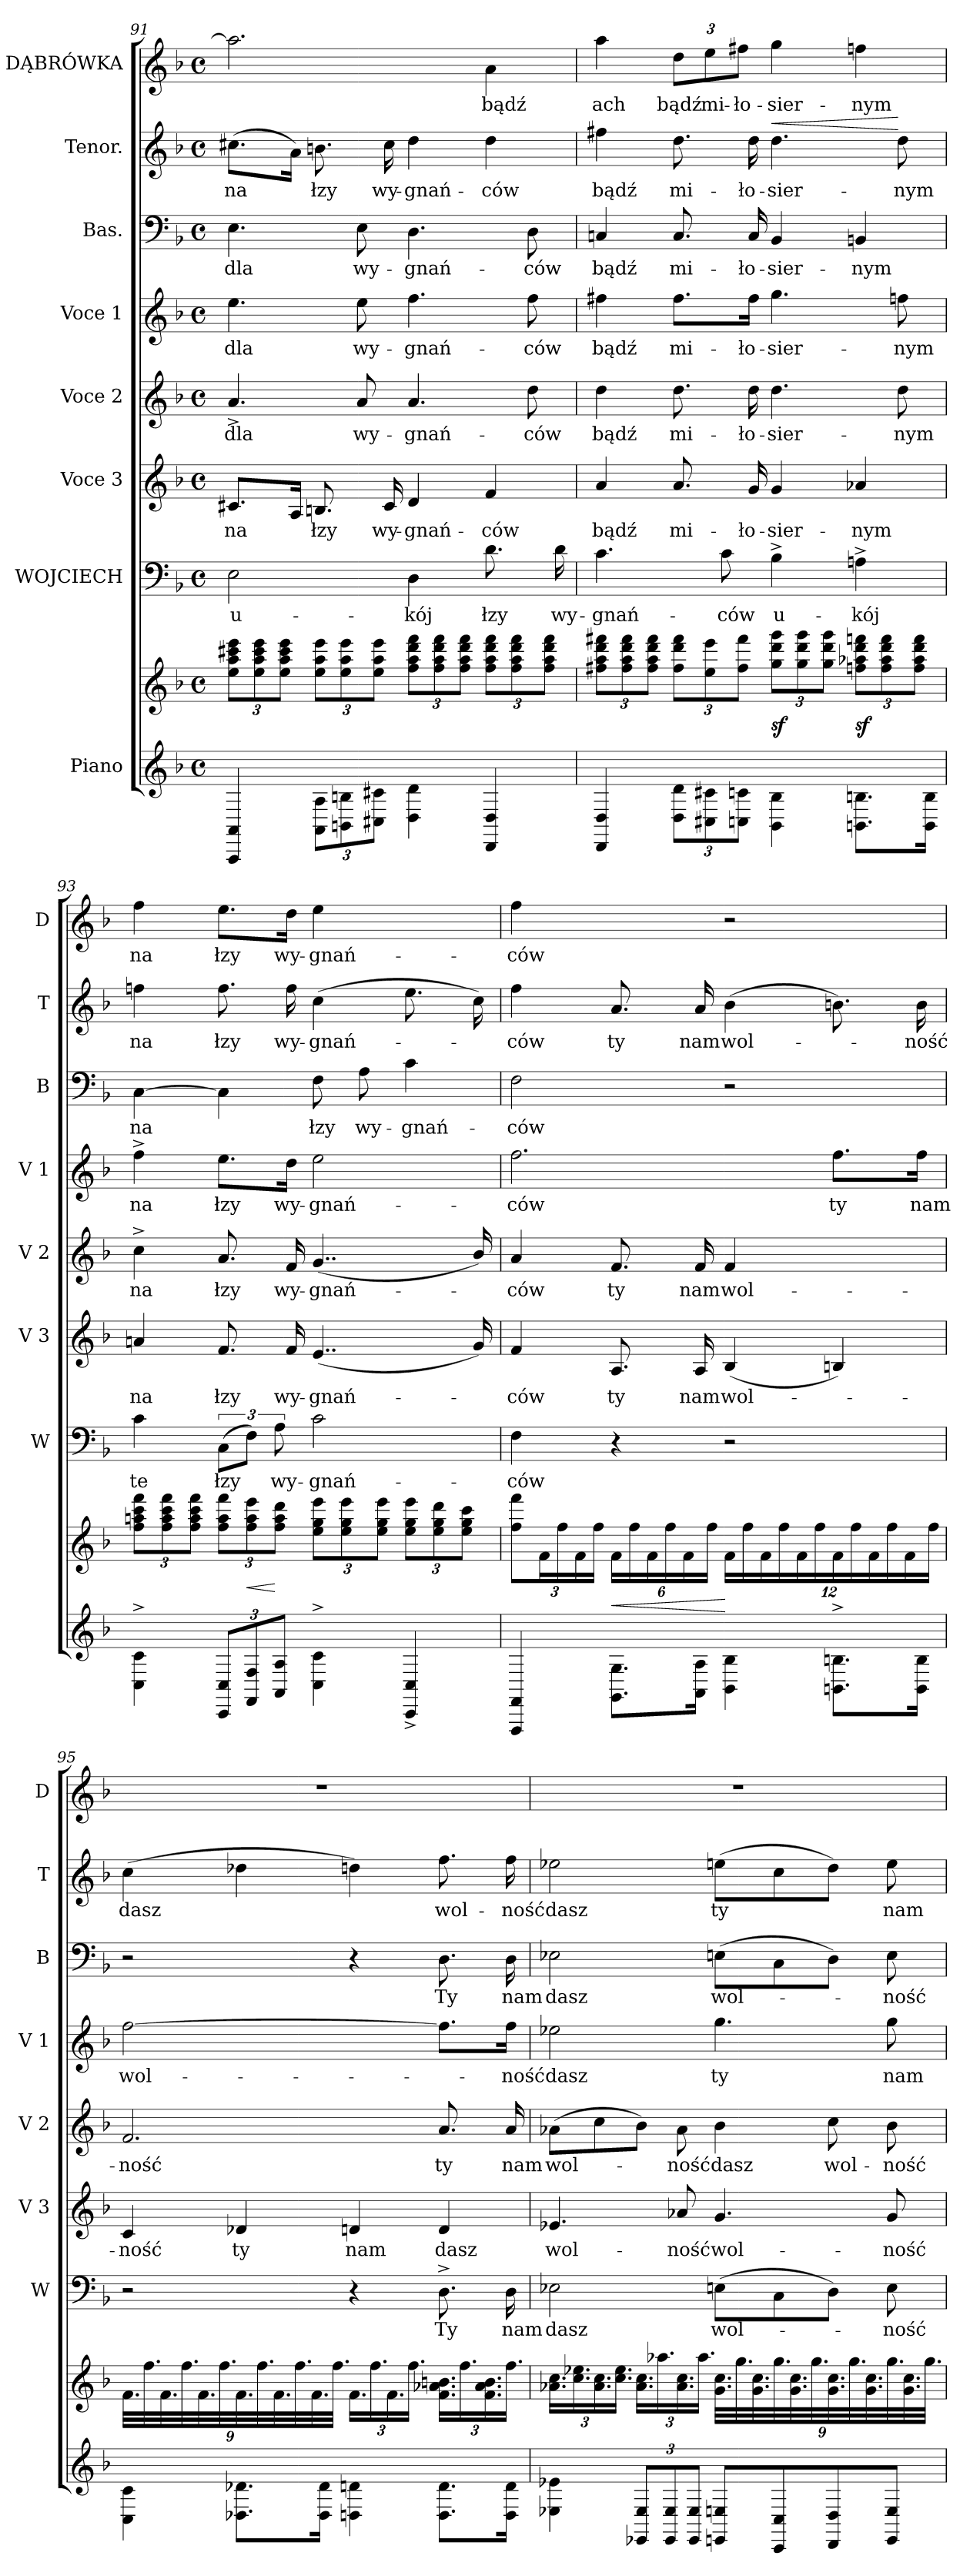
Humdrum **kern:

**kern	**kern	**dynam	**kern	**text	**kern	**text	**kern	**text	**kern	**text	**kern	**text	**kern	**text	**dynam	**kern	**text
*part8	*part8	*part8	*part7	*part7	*part6	*part6	*part5	*part5	*part4	*part4	*part3	*part3	*part2	*part2	*part2	*part1	*part1
*staff9	*staff8	*staff8/9	*staff7	*staff7	*staff6	*staff6	*staff5	*staff5	*staff4	*staff4	*staff3	*staff3	*staff2	*staff2	*staff2	*staff1	*staff1
*I"Piano	*	*	*I"WOJCIECH	*	*I"Voce 3	*	*I"Voce 2	*	*I"Voce 1	*	*I"Bas.	*	*I"Tenor.	*	*	*I"DĄBRÓWKA	*
*	*	*	*I'W	*	*I'V 3	*	*I'V 2	*	*I'V 1	*	*I'B	*	*I'T	*	*	*I'D	*
*clefG2	*clefG2	*	*clefF4	*	*clefG2	*	*clefG2	*	*clefG2	*	*clefF4	*	*clefG2	*	*	*clefG2	*
*k[b-]	*k[b-]	*	*k[b-]	*	*k[b-]	*	*k[b-]	*	*k[b-]	*	*k[b-]	*	*k[b-]	*	*	*k[b-]	*
*M4/4	*M4/4	*	*M4/4	*	*M4/4	*	*M4/4	*	*M4/4	*	*M4/4	*	*M4/4	*	*	*M4/4	*
*met(c)	*met(c)	*	*met(c)	*	*met(c)	*	*met(c)	*	*met(c)	*	*met(c)	*	*met(c)	*	*	*met(c)	*
=91	=91	=91	=91	=91	=91	=91	=91	=91	=91	=91	=91	=91	=91	=91	=91	=91	=91
4AAA/ 4AA/	12ee\ 12aa\ 12ccc#X\ 12eee\L	.	2E\	u-	8.c#X/L	na	4.a^/	dla	4.ee\	dla	4.E\	dla	(8.cc#X\L	na	.	2.aa\]	.
.	12ee\ 12aa\ 12ccc#\ 12eee\	.	.	.	.	.	.	.	.	.	.	.	.	.	.	.	.
.	12ee\ 12aa\ 12ccc#\ 12eee\J	.	.	.	.	.	.	.	.	.	.	.	.	.	.	.	.
.	.	.	.	.	16A/Jk	.	.	.	.	.	.	.	16a\Jk)	.	.	.	.
12AA\ 12A\L	12ee\ 12aa\ 12eee\L	.	.	.	8.Bn/	łzy	.	.	.	.	.	.	8.bn\	łzy	.	.	.
12BBn\ 12Bn\	12ee\ 12aa\ 12eee\	.	.	.	.	.	.	.	.	.	.	.	.	.	.	.	.
.	.	.	.	.	.	.	8a/	wy-	8ee\	wy-	8E\	wy-	.	.	.	.	.
12C#X\ 12c#X\J	12ee\ 12aa\ 12eee\J	.	.	.	.	.	.	.	.	.	.	.	.	.	.	.	.
.	.	.	.	.	16c#/	wy-	.	.	.	.	.	.	16cc#\	wy-	.	.	.
4D\ 4d\	12ff\ 12aa\ 12ddd\ 12fff\L	.	4D\	-kój	4d/	-gnań-	4.a/	-gnań-	4.ff\	-gnań-	4.D\	-gnań-	4dd\	-gnań-	.	.	.
.	12ff\ 12aa\ 12ddd\ 12fff\	.	.	.	.	.	.	.	.	.	.	.	.	.	.	.	.
.	12ff\ 12aa\ 12ddd\ 12fff\J	.	.	.	.	.	.	.	.	.	.	.	.	.	.	.	.
4DD/ 4D/	12ff\ 12aa\ 12ddd\ 12fff\L	.	8.d\	łzy	4f/	-ców	.	.	.	.	.	.	4dd\	-ców	.	4a\	bądź
.	12ff\ 12aa\ 12ddd\ 12fff\	.	.	.	.	.	.	.	.	.	.	.	.	.	.	.	.
.	.	.	.	.	.	.	8dd\	-ców	8ff\	-ców	8D\	-ców	.	.	.	.	.
.	12ff\ 12aa\ 12ddd\ 12fff\J	.	.	.	.	.	.	.	.	.	.	.	.	.	.	.	.
.	.	.	16d\	wy-	.	.	.	.	.	.	.	.	.	.	.	.	.
=92	=92	=92	=92	=92	=92	=92	=92	=92	=92	=92	=92	=92	=92	=92	=92	=92	=92
4DD/ 4D/	12ff#X\ 12aa\ 12ddd\ 12fff#X\L	.	4.c\	-gnań-	4a/	bądź	4dd\	bądź	4ff#X\	bądź	4Cn/	bądź	4ff#X\	bądź	.	4aa\	ach
.	12ff#\ 12aa\ 12ddd\ 12fff#\	.	.	.	.	.	.	.	.	.	.	.	.	.	.	.	.
.	12ff#\ 12aa\ 12ddd\ 12fff#\J	.	.	.	.	.	.	.	.	.	.	.	.	.	.	.	.
12D\ 12d\L	12ff#\ 12ddd\ 12fff#\L	.	.	.	8.a/	mi-	8.dd\	mi-	8.ff#\L	mi-	8.C/	mi-	8.dd\	mi-	.	12dd\L	bądź
12C#X\ 12c#X\	12ee\ 12eee\	.	.	.	.	.	.	.	.	.	.	.	.	.	.	12ee\	mi-
.	.	.	8c\	-ców	.	.	.	.	.	.	.	.	.	.	.	.	.
12Cn\ 12cn\J	12ff#\ 12fff#\J	.	.	.	.	.	.	.	.	.	.	.	.	.	.	12ff#X\J	-ło-
.	.	.	.	.	16g/	-ło-	16dd\	-ło-	16ff#\Jk	-ło-	16C/	-ło-	16dd\	-ło-	.	.	.
!	!	!	!	!	!	!	!	!	!	!	!	!	!	!	!LO:HP:a	!	!
4BB-\ 4B-\	12gg\ 12ddd\ 12ggg\L	sf	4B-^\	u-	4g/	-sier-	4.dd\	-sier-	4.gg\	-sier-	4BB-/	-sier-	4.dd\	-sier-	<	4gg\	-sier-
.	12gg\ 12ddd\ 12ggg\	.	.	.	.	.	.	.	.	.	.	.	.	.	.	.	.
.	12gg\ 12ddd\ 12ggg\J	.	.	.	.	.	.	.	.	.	.	.	.	.	.	.	.
8.BBn\ 8.Bn\L	12ffn\ 12aa-X\ 12ddd\ 12fffn\L	sf	4An^\	-kój	4a-X/	-nym	.	.	.	.	4BBn/	-nym	.	.	.	4ffn\	-nym
.	12ff\ 12aa-\ 12ddd\ 12fff\	.	.	.	.	.	.	.	.	.	.	.	.	.	.	.	.
.	.	.	.	.	.	.	8dd\	-nym	8ffn\	-nym	.	.	8dd\	-nym	[	.	.
.	12ff\ 12aa-\ 12ddd\ 12fff\J	.	.	.	.	.	.	.	.	.	.	.	.	.	.	.	.
16BB\ 16B\Jk	.	.	.	.	.	.	.	.	.	.	.	.	.	.	.	.	.
=93	=93	=93	=93	=93	=93	=93	=93	=93	=93	=93	=93	=93	=93	=93	=93	=93	=93
4C^\ 4c^\	12ff\ 12aan\ 12ccc\ 12fff\L	.	4c\	te	4an/	na	4cc^\	na	4ff^\	na	[4C\	na	4ffn\	na	.	4ff\	na
.	12ff\ 12aa\ 12ccc\ 12fff\	.	.	.	.	.	.	.	.	.	.	.	.	.	.	.	.
.	12ff\ 12aa\ 12ccc\ 12fff\J	.	.	.	.	.	.	.	.	.	.	.	.	.	.	.	.
12CC/ 12C/L	12ff\ 12aa\ 12fff\L	.	(12C\L	łzy	8.f/	łzy	8.a/	łzy	8.ee\L	łzy	4C\]	.	8.ff\	łzy	.	8.ee\L	łzy
12FF/ 12F/	12ff\ 12aa\ 12eee\	<	12F\J)	.	.	.	.	.	.	.	.	.	.	.	.	.	.
12AA/ 12A/J	12ff\ 12aa\ 12ddd\J	[	12A\	wy-	.	.	.	.	.	.	.	.	.	.	.	.	.
.	.	.	.	.	16f/	wy-	16f/	wy-	16dd\Jk	wy-	.	.	16ff\	wy-	.	16dd\Jk	wy-
4C^\ 4c^\	12ee\ 12gg\ 12eee\L	.	2c\	-gnań-	(4..e/	-gnań-	(4..g/	-gnań-	2ee\	-gnań-	8F\	łzy	(4cc\	-gnań-	.	4ee\	-gnań-
.	12ee\ 12gg\ 12eee\	.	.	.	.	.	.	.	.	.	.	.	.	.	.	.	.
.	.	.	.	.	.	.	.	.	.	.	8A\	wy-	.	.	.	.	.
.	12ee\ 12gg\ 12eee\J	.	.	.	.	.	.	.	.	.	.	.	.	.	.	.	.
4CC^/ 4C^/	12ee\ 12gg\ 12eee\L	.	.	.	.	.	.	.	.	.	4c\	-gnań-	8.ee\	.	.	4ryy	.
.	12ee\ 12gg\ 12ddd\	.	.	.	.	.	.	.	.	.	.	.	.	.	.	.	.
.	12ee\ 12gg\ 12ccc\J	.	.	.	.	.	.	.	.	.	.	.	.	.	.	.	.
.	.	.	.	.	16g/)	.	16b-/)	.	.	.	.	.	16cc\)	.	.	.	.
=94	=94	=94	=94	=94	=94	=94	=94	=94	=94	=94	=94	=94	=94	=94	=94	=94	=94
4FFF/ 4FF/	12ff\ 12fff\L	.	4F\	-ców	4f/	-ców	4a/	-ców	2.ff\	-ców	2F\	-ców	4ff\	-ców	.	4ff\	-ców
.	24f\L	.	.	.	.	.	.	.	.	.	.	.	.	.	.	.	.
.	24ff\	.	.	.	.	.	.	.	.	.	.	.	.	.	.	.	.
.	24f\	.	.	.	.	.	.	.	.	.	.	.	.	.	.	.	.
.	24ff\JJ	.	.	.	.	.	.	.	.	.	.	.	.	.	.	.	.
8.GG\ 8.G\L	24f\LL	<	4r	.	8.A/	ty	8.f/	ty	.	.	.	.	8.a/	ty	.	4ryy	.
.	24ff\	.	.	.	.	.	.	.	.	.	.	.	.	.	.	.	.
.	24f\	.	.	.	.	.	.	.	.	.	.	.	.	.	.	.	.
.	24ff\	.	.	.	.	.	.	.	.	.	.	.	.	.	.	.	.
.	24f\	.	.	.	.	.	.	.	.	.	.	.	.	.	.	.	.
16AA\ 16A\Jk	.	.	.	.	16A/	nam	16f/	nam	.	.	.	.	16a/	nam	.	.	.
.	24ff\JJ	.	.	.	.	.	.	.	.	.	.	.	.	.	.	.	.
4BB-\ 4B-\	24f\LL	[	2r	.	(4B-/	wol-	4f/	wol-	.	.	2r	.	(4b-\	wol-	.	2r	.
.	24ff\	.	.	.	.	.	.	.	.	.	.	.	.	.	.	.	.
.	24f\	.	.	.	.	.	.	.	.	.	.	.	.	.	.	.	.
.	24ff\	.	.	.	.	.	.	.	.	.	.	.	.	.	.	.	.
.	24f\	.	.	.	.	.	.	.	.	.	.	.	.	.	.	.	.
.	24ff\	.	.	.	.	.	.	.	.	.	.	.	.	.	.	.	.
8.BBn^\ 8.Bn^\L	24f\	.	.	.	4Bn/)	.	4ryy	.	8.ff\L	ty	.	.	8.bn\)	.	.	.	.
.	24ff\	.	.	.	.	.	.	.	.	.	.	.	.	.	.	.	.
.	24f\	.	.	.	.	.	.	.	.	.	.	.	.	.	.	.	.
.	24ff\	.	.	.	.	.	.	.	.	.	.	.	.	.	.	.	.
.	24f\	.	.	.	.	.	.	.	.	.	.	.	.	.	.	.	.
16BB\ 16B\Jk	.	.	.	.	.	.	.	.	16ff\Jk	nam	.	.	16b\	-ność	.	.	.
.	24ff\JJ	.	.	.	.	.	.	.	.	.	.	.	.	.	.	.	.
=95	=95	=95	=95	=95	=95	=95	=95	=95	=95	=95	=95	=95	=95	=95	=95	=95	=95
!	!	!	!	!	!	!	!	!	!LO:N:vis=2	!	!	!	!	!	!	!	!
4C\ 4c\	36.f\LLL	.	2r	.	4c/	-ność	2.f/	-ność	[2.ff\	wol-	2r	.	(4cc\	dasz	.	1r	.
.	36.ff\	.	.	.	.	.	.	.	.	.	.	.	.	.	.	.	.
.	36.f\	.	.	.	.	.	.	.	.	.	.	.	.	.	.	.	.
.	36.ff\	.	.	.	.	.	.	.	.	.	.	.	.	.	.	.	.
.	36.f\	.	.	.	.	.	.	.	.	.	.	.	.	.	.	.	.
.	36.ff\	.	.	.	.	.	.	.	.	.	.	.	.	.	.	.	.
8.D-X\ 8.d-X\L	36.f\	.	.	.	4d-X/	ty	.	.	.	.	.	.	4dd-X\	.	.	.	.
.	36.ff\	.	.	.	.	.	.	.	.	.	.	.	.	.	.	.	.
.	36.f\	.	.	.	.	.	.	.	.	.	.	.	.	.	.	.	.
.	36.ff\	.	.	.	.	.	.	.	.	.	.	.	.	.	.	.	.
.	36.f\	.	.	.	.	.	.	.	.	.	.	.	.	.	.	.	.
16D-\ 16d-\Jk	.	.	.	.	.	.	.	.	.	.	.	.	.	.	.	.	.
.	36.ff\JJJ	.	.	.	.	.	.	.	.	.	.	.	.	.	.	.	.
4Dn\ 4dn\	24.f\LL	.	4r	.	4dn/	nam	.	.	.	.	4r	.	4ddn\)	.	.	.	.
.	24.ff\	.	.	.	.	.	.	.	.	.	.	.	.	.	.	.	.
.	24.f\	.	.	.	.	.	.	.	.	.	.	.	.	.	.	.	.
.	24.ff\JJ	.	.	.	.	.	.	.	.	.	.	.	.	.	.	.	.
8.D\ 8.d\L	24.f\ 24.a-X\ 24.bn\LL	.	8.D^\	Ty	4d/	dasz	8.a/	ty	8.ff\L]	.	8.D\	Ty	8.ff\	wol-	.	.	.
.	24.ff\	.	.	.	.	.	.	.	.	.	.	.	.	.	.	.	.
.	24.f\ 24.a-\ 24.b\	.	.	.	.	.	.	.	.	.	.	.	.	.	.	.	.
16D\ 16d\Jk	24.ff\JJ	.	16D\	nam	.	.	16a/	nam	16ff\Jk	-ność	16D\	nam	16ff\	-ność	.	.	.
=96	=96	=96	=96	=96	=96	=96	=96	=96	=96	=96	=96	=96	=96	=96	=96	=96	=96
4E-X\ 4e-X\	24.a-X\ 24.cc\LL	.	2E-X\	dasz	4.e-X/	wol-	(8a-X\L	wol-	2ee-X\	dasz	2E-X\	dasz	2ee-X\	dasz	.	1r	.
.	24.cc\ 24.ee-X\	.	.	.	.	.	.	.	.	.	.	.	.	.	.	.	.
.	24.a-\ 24.cc\	.	.	.	.	.	8cc\	.	.	.	.	.	.	.	.	.	.
.	24.cc\ 24.ee-\JJ	.	.	.	.	.	.	.	.	.	.	.	.	.	.	.	.
12EE-X/ 12E-/L	24.a-\ 24.cc\LL	.	.	.	.	.	8b-\J)	.	.	.	.	.	.	.	.	.	.
.	24.aa-X\	.	.	.	.	.	.	.	.	.	.	.	.	.	.	.	.
12EE-/ 12E-/	.	.	.	.	.	.	.	.	.	.	.	.	.	.	.	.	.
.	24.a-\ 24.cc\	.	.	.	8a-X/	-ność	8a-\	ność	.	.	.	.	.	.	.	.	.
12EE-/ 12E-/J	.	.	.	.	.	.	.	.	.	.	.	.	.	.	.	.	.
.	24.aa-\JJ	.	.	.	.	.	.	.	.	.	.	.	.	.	.	.	.
8EEn/ 8En/L	36.g\ 36.cc\LLL	.	(8En\L	wol-	4.g/	wol-	4b-\	dasz	4.gg\	ty	(8En\L	wol-	(8een\L	ty	.	.	.
.	36.gg\	.	.	.	.	.	.	.	.	.	.	.	.	.	.	.	.
.	36.g\ 36.cc\	.	.	.	.	.	.	.	.	.	.	.	.	.	.	.	.
8CC/ 8C/	36.gg\	.	8C\	.	.	.	.	.	.	.	8C\	.	8cc\	.	.	.	.
.	36.g\ 36.cc\	.	.	.	.	.	.	.	.	.	.	.	.	.	.	.	.
.	36.gg\	.	.	.	.	.	.	.	.	.	.	.	.	.	.	.	.
8DD/ 8D/	36.g\ 36.cc\	.	8D\J)	.	.	.	8cc\	wol-	.	.	8D\J)	.	8dd\J)	.	.	.	.
.	36.gg\	.	.	.	.	.	.	.	.	.	.	.	.	.	.	.	.
.	36.g\ 36.cc\	.	.	.	.	.	.	.	.	.	.	.	.	.	.	.	.
8EE/ 8E/J	36.gg\	.	8E\	-ność	8g/	-ność	8b-\	-ność	8gg\	nam	8E\	-ność	8ee\	nam	.	.	.
.	36.g\ 36.cc\	.	.	.	.	.	.	.	.	.	.	.	.	.	.	.	.
.	36.gg\JJJ	.	.	.	.	.	.	.	.	.	.	.	.	.	.	.	.
=	=	=	=	=	=	=	=	=	=	=	=	=	=	=	=	=	=
*-	*-	*-	*-	*-	*-	*-	*-	*-	*-	*-	*-	*-	*-	*-	*-	*-	*-
